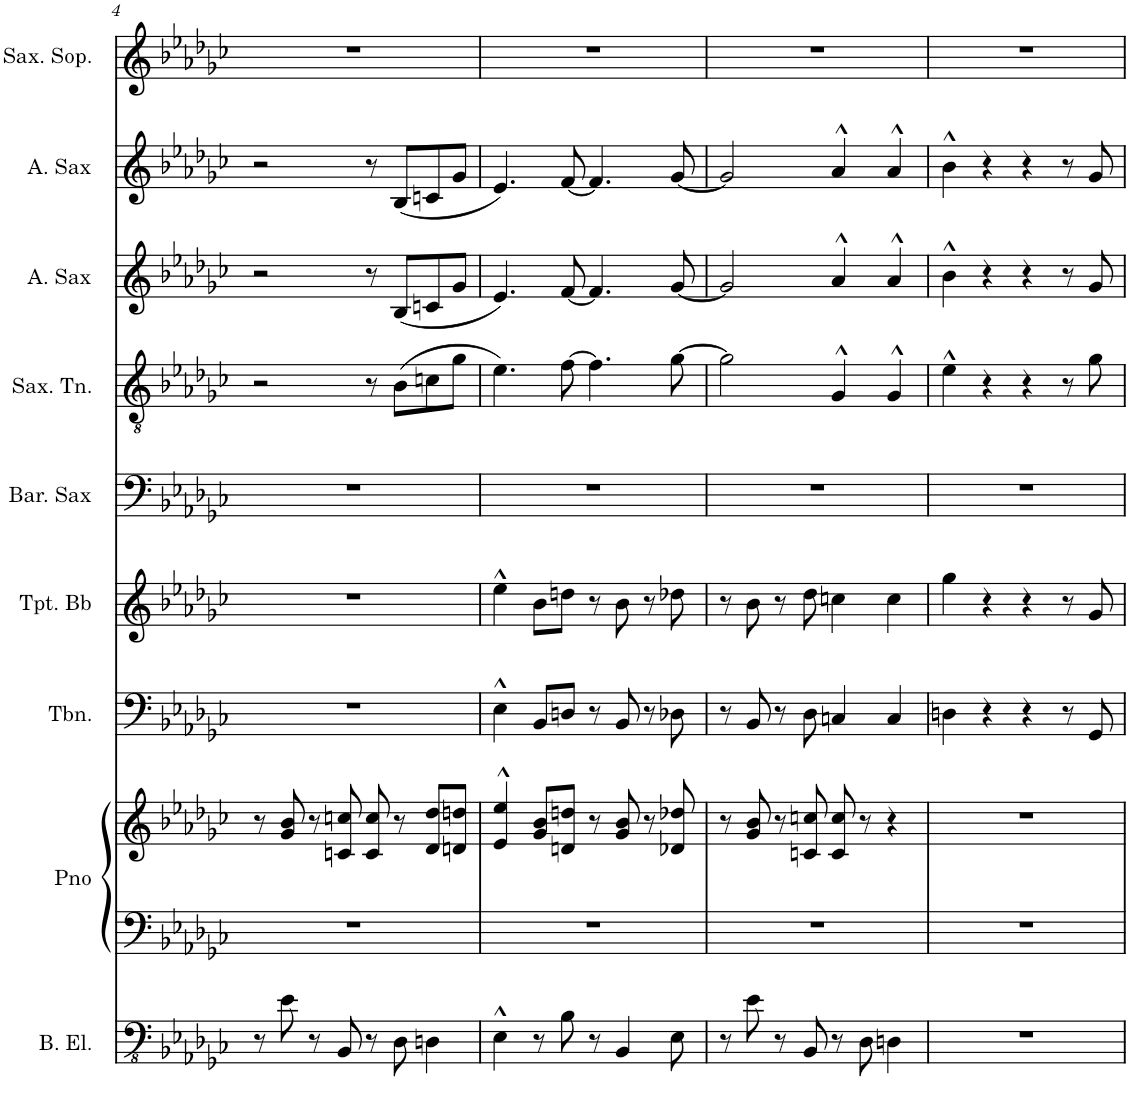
**kern	**kern	**kern	**kern	**kern	**kern	**kern	**kern	**kern	**kern
*part9	*part8	*part8	*part7	*part6	*part5	*part4	*part3	*part2	*part1
*staff10	*staff9	*staff8	*staff7	*staff6	*staff5	*staff4	*staff3	*staff2	*staff1
*I"Baixo elétrico	*I"Piano	*	*I"Trombone	*I"Trompete Bb	*I"Saxofone barítono	*I"Saxofone Tenor	*I"Saxofone Alto	*I"Saxofone Alto	*I"Saxofone Soprano
*I'B. El.	*I'Pno	*	*I'Tbn.	*I'Tpt. Bb	*	*I'Sax. Tn.	*	*	*I'Sax. Sop.
!!LO:PB:g=z
*clefFv4	*clefF4	*clefG2	*clefF4	*clefG2	*clefF4	*clefGv2	*clefG2	*clefG2	*clefG2
*	*	*	*	*ITrd1c2	*ITrd12c21	*ITrd8c14	*ITrd5c9	*ITrd5c9	*ITrd1c2
*k[b-e-a-d-g-c-]	*k[b-e-a-d-g-c-]	*k[b-e-a-d-g-c-]	*k[b-e-a-d-g-c-]	*k[b-e-a-d-g-c-]	*k[b-e-a-d-g-c-]	*k[b-e-a-d-g-c-]	*k[b-e-a-d-g-c-]	*k[b-e-a-d-g-c-]	*k[b-e-a-d-g-c-]
*M4/4	*M4/4	*M4/4	*M4/4	*M4/4	*M4/4	*M4/4	*M4/4	*M4/4	*M4/4
=4	=4	=4	=4	=4	=4	=4	=4	=4	=4
8r	1r	8r	1r	1r	1r	2r	2r	2r	1r
8E-\	.	8g-/ 8b-/	.	.	.	.	.	.	.
8r	.	8r	.	.	.	.	.	.	.
8BBB-/	.	8cn/ 8ccn/	.	.	.	.	.	.	.
8r	.	8c/ 8cc/	.	.	.	8r	8r	8r	.
8DD-\	.	8r	.	.	.	(8B-\L	(8B-/L	(8B-/L	.
4DDn\	.	8d-/ 8dd-/L	.	.	.	8cn\	8cn/	8cn/	.
.	.	8dn/ 8ddn/J	.	.	.	8g-\J	8g-/J	8g-/J	.
=5	=5	=5	=5	=5	=5	=5	=5	=5	=5
4EE-^^\	1r	4e-/^^ 4ee-/^^	4E-^^\	4ee-^^\	1r	4.e-\)	4.e-/)	4.e-/)	1r
8r	.	8g-/ 8b-/L	8BB-/L	8b-\L	.	.	.	.	.
8BB-\	.	8dn/ 8ddn/J	8Dn/J	8ddn\J	.	[8f\	[8f/	[8f/	.
8r	.	8r	8r	8r	.	4.f\]	4.f/]	4.f/]	.
4BBB-/	.	8g-/ 8b-/	8BB-/	8b-\	.	.	.	.	.
.	.	8r	8r	8r	.	.	.	.	.
8EE-\	.	8d-X/ 8dd-X/	8D-X\	8dd-X\	.	[8g-\	[8g-/	[8g-/	.
=6	=6	=6	=6	=6	=6	=6	=6	=6	=6
8r	1r	8r	8r	8r	1r	2g-\]	2g-/]	2g-/]	1r
8E-\	.	8g-/ 8b-/	8BB-/	8b-\	.	.	.	.	.
8r	.	8r	8r	8r	.	.	.	.	.
8BBB-/	.	8cn/ 8ccn/	8D-\	8dd-\	.	.	.	.	.
8r	.	8c/ 8cc/	4Cn/	4ccn\	.	4G-^^/	4a-^^/	4a-^^/	.
8DD-\	.	8r	.	.	.	.	.	.	.
4DDn\	.	4r	4C/	4cc\	.	4G-^^/	4a-^^/	4a-^^/	.
=7	=7	=7	=7	=7	=7	=7	=7	=7	=7
1r	1r	1r	4Dn\	4gg-\	1r	4e-^^\	4b-^^\	4b-^^\	1r
.	.	.	4r	4r	.	4r	4r	4r	.
.	.	.	4r	4r	.	4r	4r	4r	.
.	.	.	8r	8r	.	8r	8r	8r	.
.	.	.	8GG-/	8g-/	.	8g-\	8g-/	8g-/	.
=	=	=	=	=	=	=	=	=	=
*-	*-	*-	*-	*-	*-	*-	*-	*-	*-
